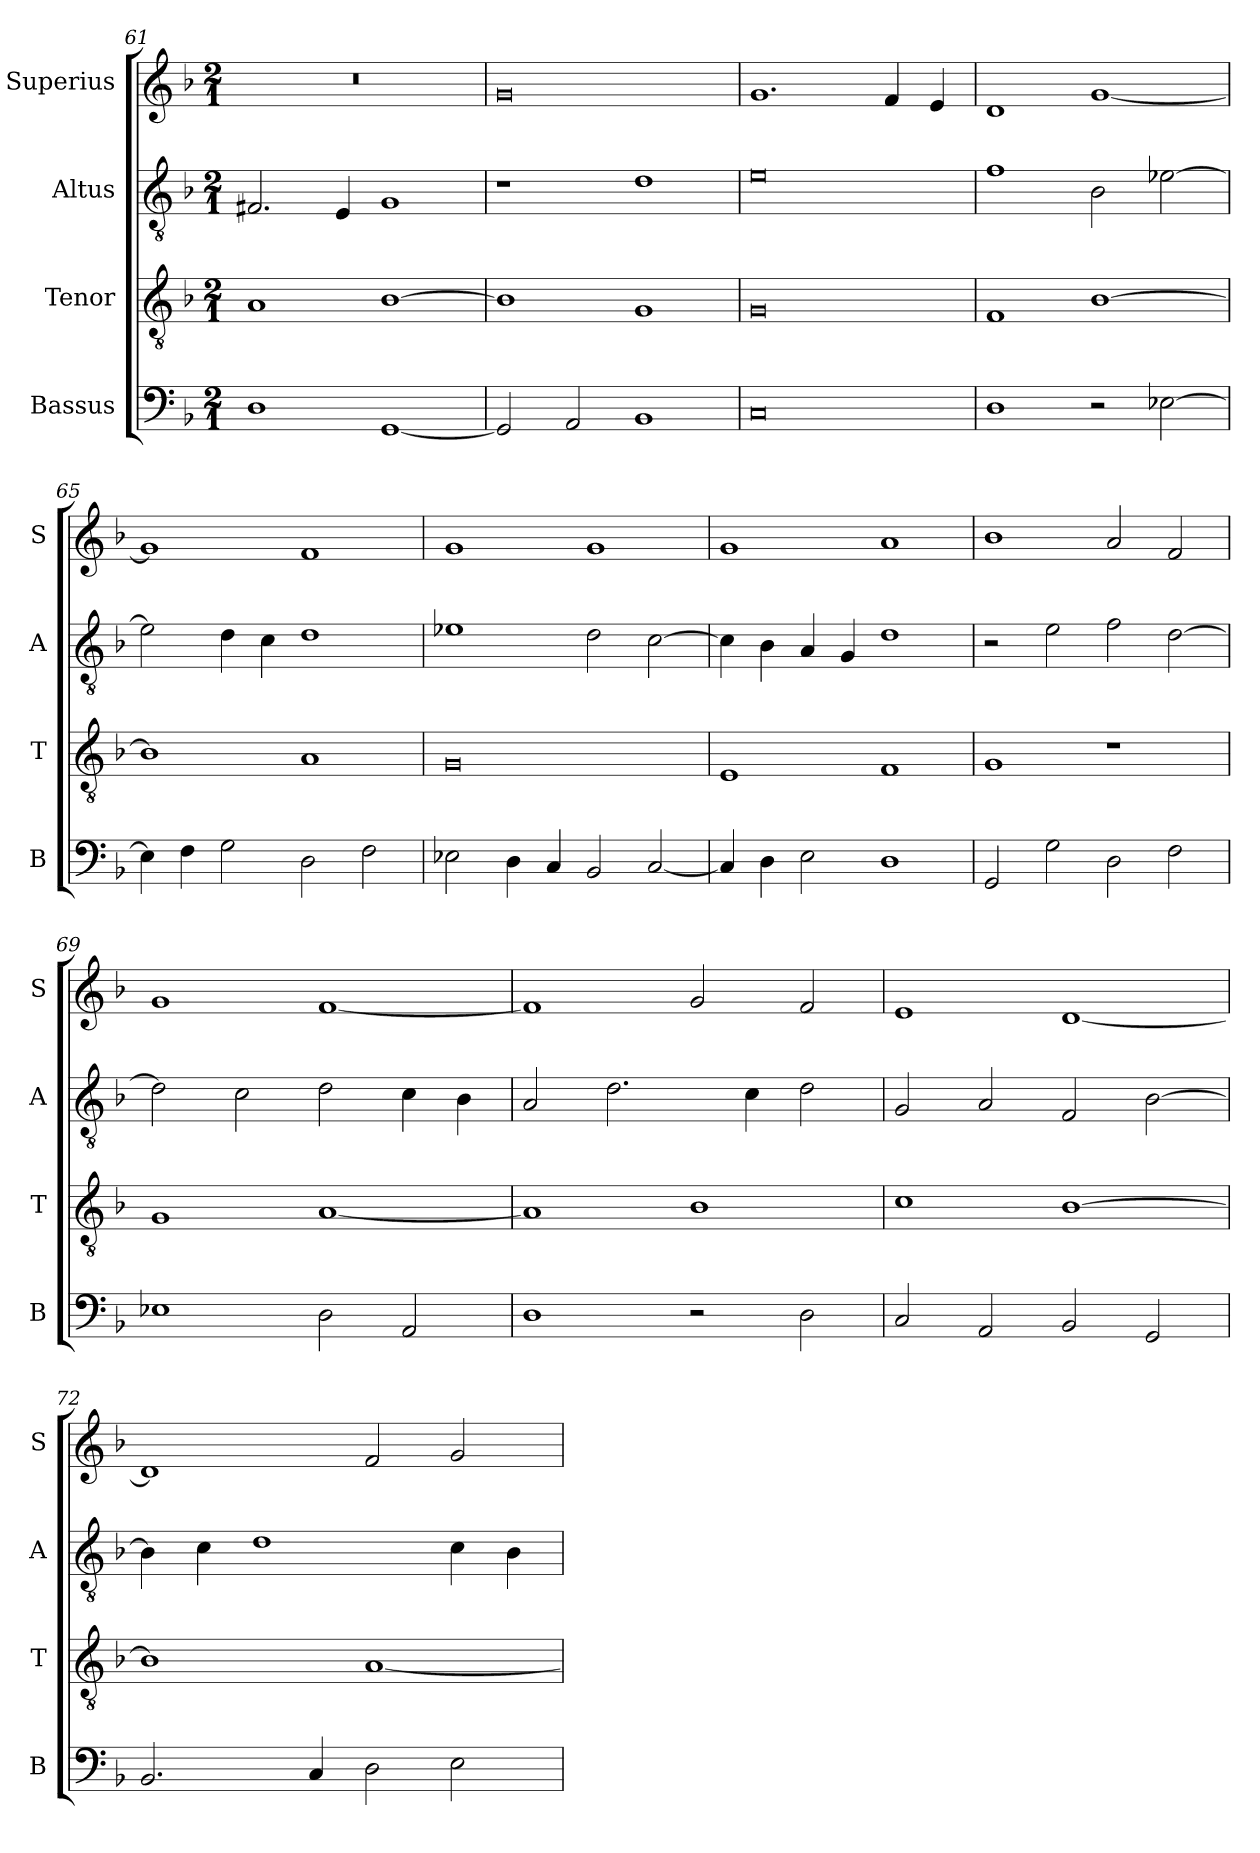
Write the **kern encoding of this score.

**kern	**kern	**kern	**kern
*part4	*part3	*part2	*part1
*staff4	*staff3	*staff2	*staff1
*I"Bassus	*I"Tenor	*I"Altus	*I"Superius
*I'B	*I'T	*I'A	*I'S
*clefF4	*clefGv2	*clefGv2	*clefG2
*k[b-]	*k[b-]	*k[b-]	*k[b-]
*d:	*d:	*d:	*d:
*M2/1	*M2/1	*M2/1	*M2/1
=61	=61	=61	=61
1D	1A	2.F#X	0r
.	.	4E	.
[1GG	[1B-	1G	.
=62	=62	=62	=62
2GG]	1B-]	1r	0g
2AA	.	.	.
1BB-	1G	1d	.
=63	=63	=63	=63
0C	0G	0e	1.g
.	.	.	4f
.	.	.	4e
=64	=64	=64	=64
1D	1F	1f	1d
2r	[1B-	2B-	[1g
[2E-X	.	[2e-X	.
=65	=65	=65	=65
4E-]	1B-]	2e-]	1g]
4F	.	.	.
2G	.	4d	.
.	.	4c	.
2D	1A	1d	1f
2F	.	.	.
=66	=66	=66	=66
2E-X	0G	1e-X	1g
4D	.	.	.
4C	.	.	.
2BB-	.	2d	1g
[2C	.	[2c	.
=67	=67	=67	=67
4C]	1E	4c]	1g
4D	.	4B-	.
2E	.	4A	.
.	.	4G	.
1D	1F	1d	1a
=68	=68	=68	=68
2GG	1G	2r	1b-
2G	.	2e	.
2D	1r	2f	2a
2F	.	[2d	2f
=69	=69	=69	=69
1E-X	1G	2d]	1g
.	.	2c	.
2D	[1A	2d	[1f
2AA	.	4c	.
.	.	4B-	.
=70	=70	=70	=70
1D	1A]	2A	1f]
.	.	2.d	.
2r	1B-	.	2g
.	.	4c	.
2D	.	2d	2f
=71	=71	=71	=71
2C	1c	2G	1e
2AA	.	2A	.
2BB-	[1B-	2F	[1d
2GG	.	[2B-	.
=72	=72	=72	=72
2.BB-	1B-]	4B-]	1d]
.	.	4c	.
.	.	1d	.
4C	.	.	.
2D	[1A	.	2f
2E	.	4c	2g
.	.	4B-	.
=	=	=	=
*-	*-	*-	*-
